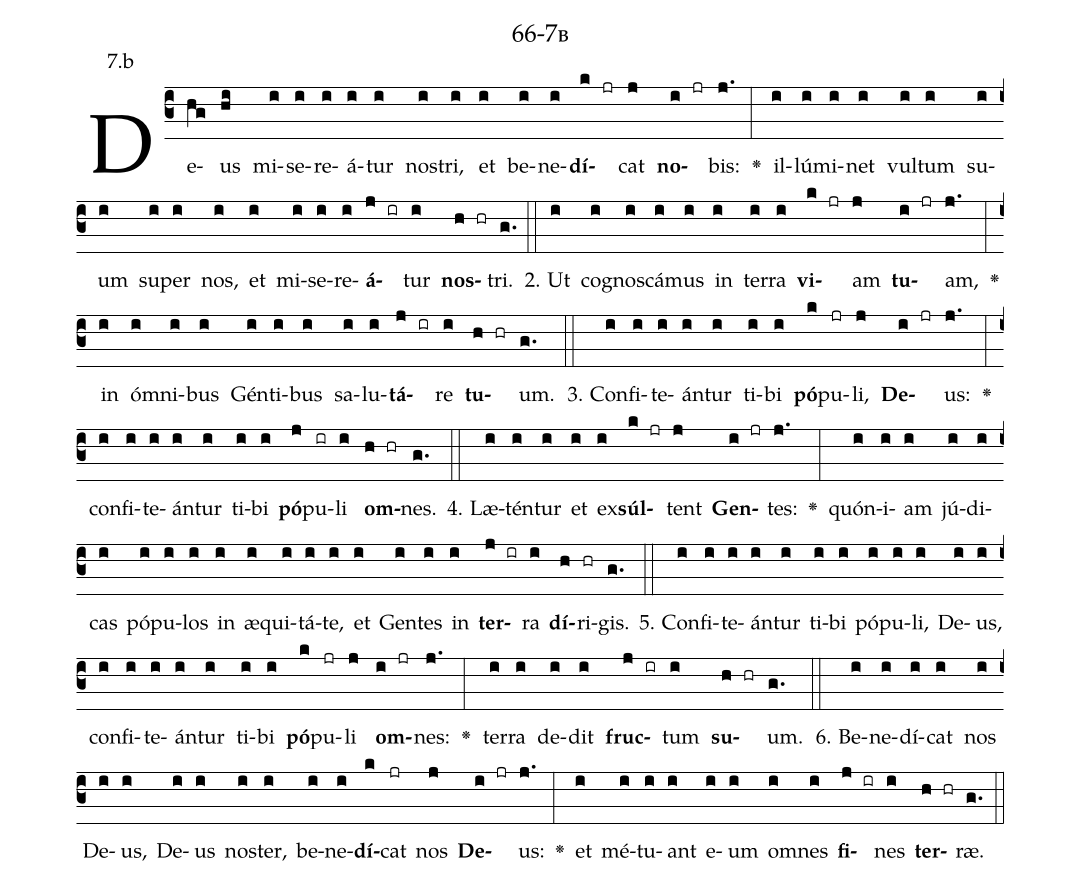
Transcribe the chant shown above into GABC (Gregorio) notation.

name: 66-7b;
annotation: 7.b;
%%
(c3)De(hg)us(hi) mi(i)se(i)re(i)á(i)tur(i) nos(i)tri,(i) et(i) be(i)ne(i)<b>dí</b>(k jr)cat(j) <b>no</b>(i jr)bis:(j.) <v>\greheightstar</v>(:) il(i)lú(i)mi(i)net(i) vul(i)tum(i) su(i)um(i) su(i)per(i) nos,(i) et(i) mi(i)se(i)re(i)<b>á</b>(j ir)tur(i) <b>nos</b>(h hr)tri.(g.) (::)
2. Ut(i) co(i)gnos(i)cá(i)mus(i) in(i) ter(i)ra(i) <b>vi</b>(k jr)am(j) <b>tu</b>(i jr)am,(j.) <v>\greheightstar</v>(:) in(i) óm(i)ni(i)bus(i) Gén(i)ti(i)bus(i) sa(i)lu(i)<b>tá</b>(j ir)re(i) <b>tu</b>(h hr)um.(g.) (::)
3. Con(i)fi(i)te(i)án(i)tur(i) ti(i)bi(i) <b>pó</b>(k)pu(jr)li,(j) <b>De</b>(i jr)us:(j.) <v>\greheightstar</v>(:) con(i)fi(i)te(i)án(i)tur(i) ti(i)bi(i) <b>pó</b>(j)pu(ir)li(i) <b>om</b>(h hr)nes.(g.) (::)
4. Læ(i)tén(i)tur(i) et(i) ex(i)<b>súl</b>(k jr)tent(j) <b>Gen</b>(i jr)tes:(j.) <v>\greheightstar</v>(:) quón(i)i(i)am(i) jú(i)di(i)cas(i) pó(i)pu(i)los(i) in(i) æ(i)qui(i)tá(i)te,(i) et(i) Gen(i)tes(i) in(i) <b>ter</b>(j ir)ra(i) <b>dí</b>(h)ri(hr)gis.(g.) (::)
5. Con(i)fi(i)te(i)án(i)tur(i) ti(i)bi(i) pó(i)pu(i)li,(i) De(i)us,(i) con(i)fi(i)te(i)án(i)tur(i) ti(i)bi(i) <b>pó</b>(k)pu(jr)li(j) <b>om</b>(i jr)nes:(j.) <v>\greheightstar</v>(:) ter(i)ra(i) de(i)dit(i) <b>fruc</b>(j ir)tum(i) <b>su</b>(h hr)um.(g.) (::)
6. Be(i)ne(i)dí(i)cat(i) nos(i) De(i)us,(i) De(i)us(i) nos(i)ter,(i) be(i)ne(i)<b>dí</b>(k)cat(jr) nos(j) <b>De</b>(i jr)us:(j.) <v>\greheightstar</v>(:) et(i) mé(i)tu(i)ant(i) e(i)um(i) om(i)nes(i) <b>fi</b>(j ir)nes(i) <b>ter</b>(h hr)ræ.(g.) (::)
